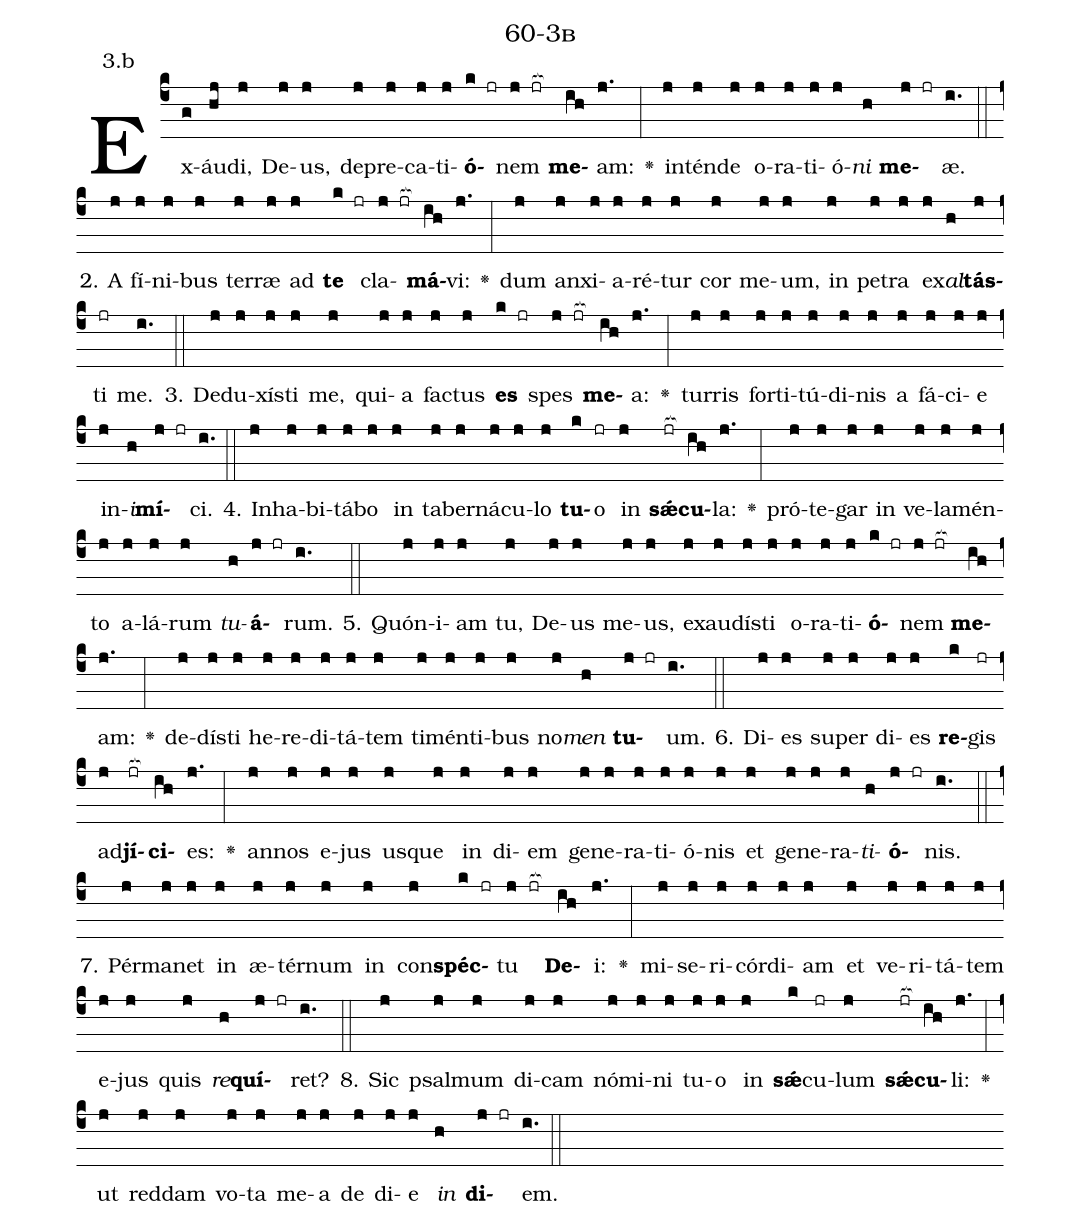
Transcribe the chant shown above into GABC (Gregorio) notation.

name: 60-3b;
annotation: 3.b;
%%
(c4)Ex(g)áu(hj)di,(j) De(j)us,(j) de(j)pre(j)ca(j)ti(j)<b>ó</b>(k jr)nem(j jr[ocb:1{]) <b>me</b>(ih[ocb:0}])am:(j.) <v>\greheightstar</v>(:) in(j)tén(j)de(j) o(j)ra(j)ti(j)ó(j)<i>ni</i>(h) <b>me</b>(j jr)æ.(i.) (::)
2. A(j) fí(j)ni(j)bus(j) ter(j)ræ(j) ad(j) <b>te</b>(k jr) cla(j jr[ocb:1{])<b>má</b>(ih[ocb:0}])vi:(j.) <v>\greheightstar</v>(:) dum(j) an(j)xi(j)a(j)ré(j)tur(j) cor(j) me(j)um,(j) in(j) pe(j)tra(j) ex(j)<i>al</i>(h)<b>tás</b>(j)ti(jr) me.(i.) (::)
3. De(j)du(j)xís(j)ti(j) me,(j) qui(j)a(j) fac(j)tus(j) <b>es</b>(k jr) spes(j jr[ocb:1{]) <b>me</b>(ih[ocb:0}])a:(j.) <v>\greheightstar</v>(:) tur(j)ris(j) for(j)ti(j)tú(j)di(j)nis(j) a(j) fá(j)ci(j)e(j) in(j)<i>i</i>(h)<b>mí</b>(j jr)ci.(i.) (::)
4. In(j)ha(j)bi(j)tá(j)bo(j) in(j) ta(j)ber(j)ná(j)cu(j)lo(j) <b>tu</b>(k)o(jr) in(j) <b>sǽ</b>(jr[ocb:1{])<b>cu</b>(ih[ocb:0}])la:(j.) <v>\greheightstar</v>(:) pró(j)te(j)gar(j) in(j) ve(j)la(j)mén(j)to(j) a(j)lá(j)rum(j) <i>tu</i>(h)<b>á</b>(j jr)rum.(i.) (::)
5. Quón(j)i(j)am(j) tu,(j) De(j)us(j) me(j)us,(j) ex(j)au(j)dís(j)ti(j) o(j)ra(j)ti(j)<b>ó</b>(k jr)nem(j jr[ocb:1{]) <b>me</b>(ih[ocb:0}])am:(j.) <v>\greheightstar</v>(:) de(j)dís(j)ti(j) he(j)re(j)di(j)tá(j)tem(j) ti(j)mén(j)ti(j)bus(j) no(j)<i>men</i>(h) <b>tu</b>(j jr)um.(i.) (::)
6. Di(j)es(j) su(j)per(j) di(j)es(j) <b>re</b>(k)gis(jr) ad(j)<b>jí</b>(jr[ocb:1{])<b>ci</b>(ih[ocb:0}])es:(j.) <v>\greheightstar</v>(:) an(j)nos(j) e(j)jus(j) us(j)que(j) in(j) di(j)em(j) ge(j)ne(j)ra(j)ti(j)ó(j)nis(j) et(j) ge(j)ne(j)ra(j)<i>ti</i>(h)<b>ó</b>(j jr)nis.(i.) (::)
7. Pér(j)ma(j)net(j) in(j) æ(j)tér(j)num(j) in(j) con(j)<b>spéc</b>(k jr)tu(j jr[ocb:1{]) <b>De</b>(ih[ocb:0}])i:(j.) <v>\greheightstar</v>(:) mi(j)se(j)ri(j)cór(j)di(j)am(j) et(j) ve(j)ri(j)tá(j)tem(j) e(j)jus(j) quis(j) <i>re</i>(h)<b>quí</b>(j jr)ret?(i.) (::)
8. Sic(j) psal(j)mum(j) di(j)cam(j) nó(j)mi(j)ni(j) tu(j)o(j) in(j) <b>sǽ</b>(k)cu(jr)lum(j) <b>sǽ</b>(jr[ocb:1{])<b>cu</b>(ih[ocb:0}])li:(j.) <v>\greheightstar</v>(:) ut(j) red(j)dam(j) vo(j)ta(j) me(j)a(j) de(j) di(j)e(j) <i>in</i>(h) <b>di</b>(j jr)em.(i.) (::)
